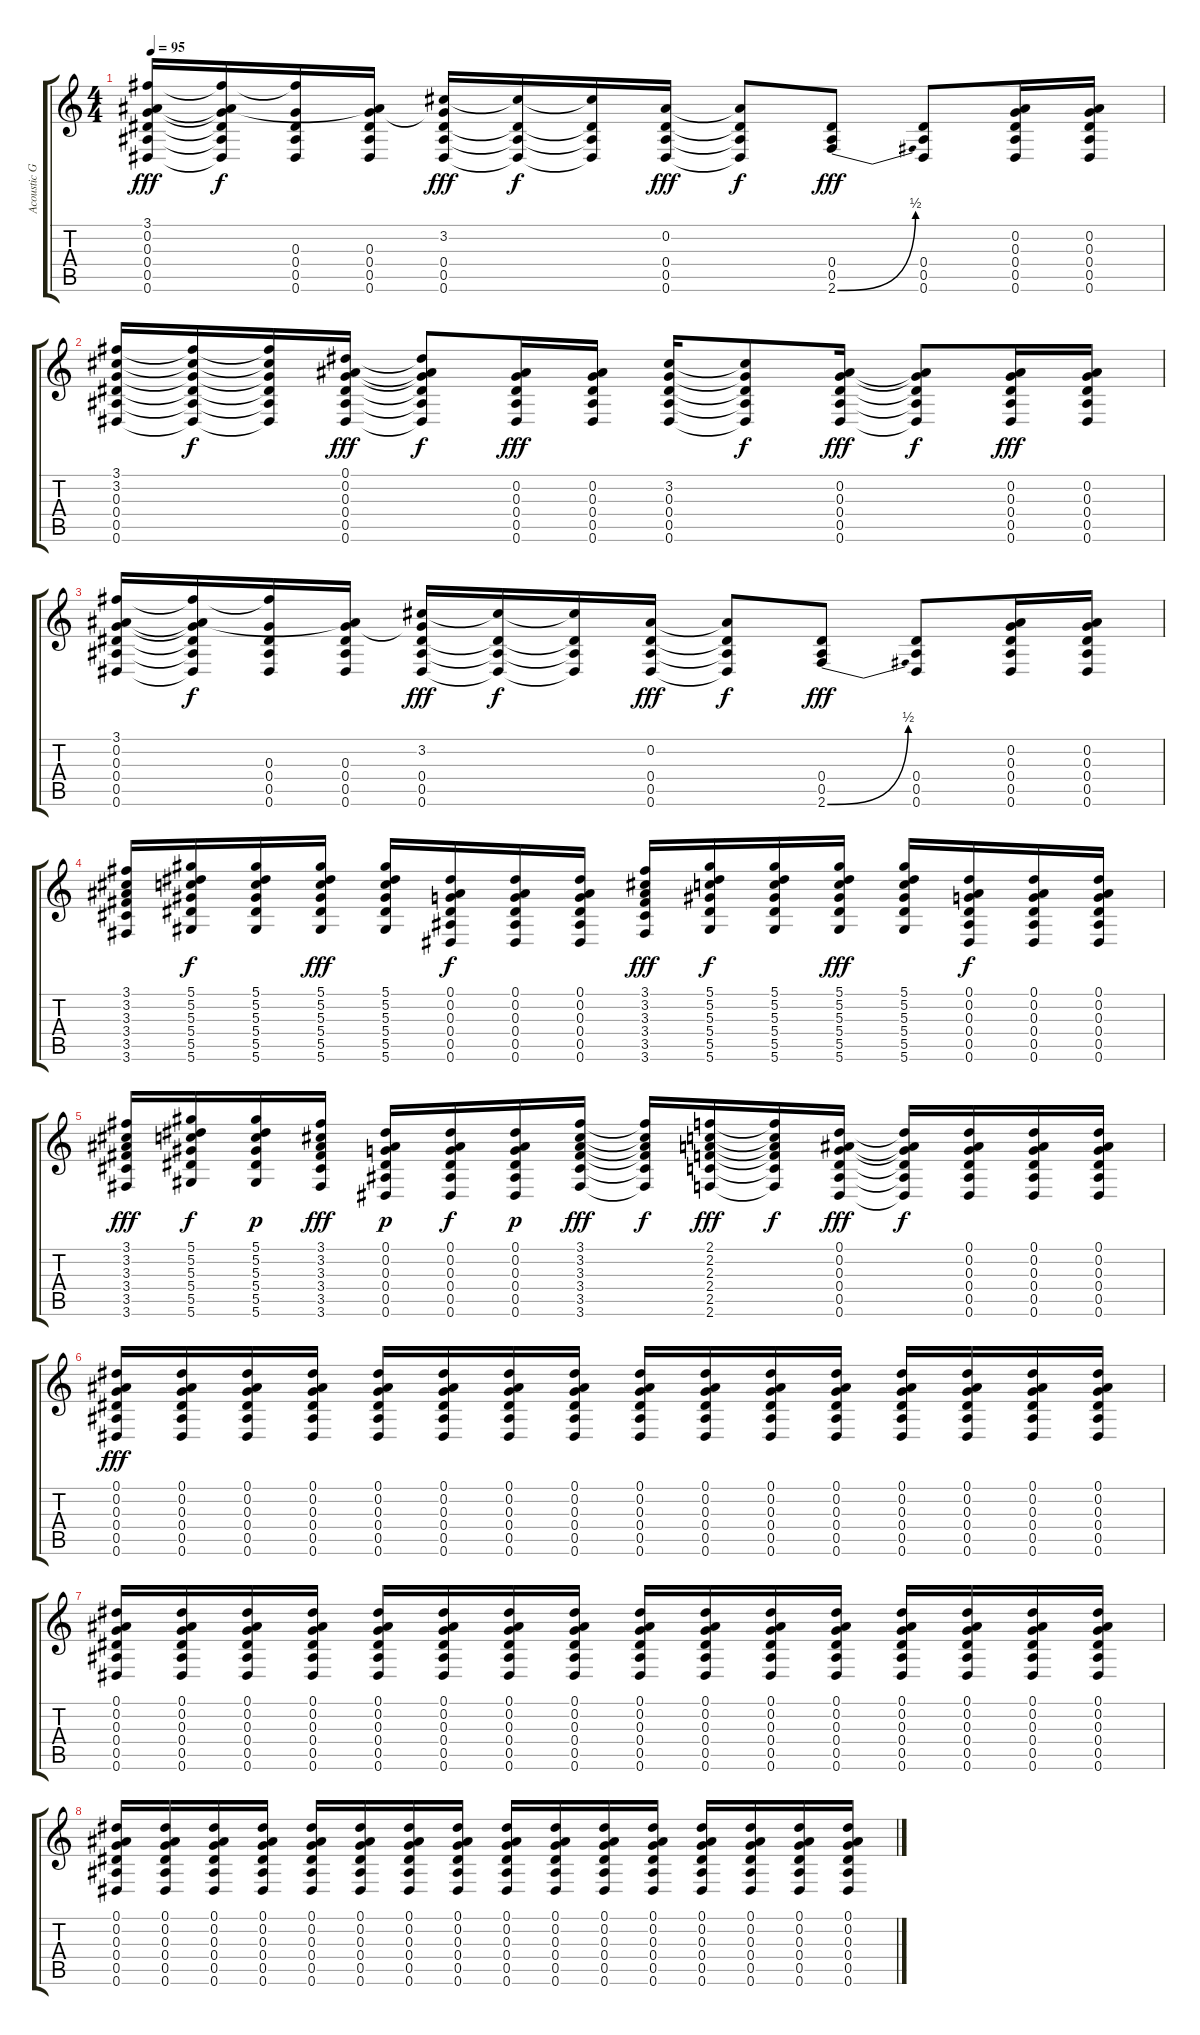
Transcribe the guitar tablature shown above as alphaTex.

\track ("Acoustic Guitar" "Acoustic G") {instrument acousticguitarsteel}
\staff {score tabs}
\tuning (Eb4 Bb3 G3 Eb3 Bb2 Eb2) {hide}
\ts (4 4)
\tempo 95
\clef g2
\ks c
(3.1 0.2 0.3 0.4 0.5 0.6).16{dy fff} (3.1{t} 0.2{t} 0.3{t} 0.4{t} 0.5{t} 0.6{t}).16{dy f} (3.1{t} 0.3 0.4 0.5 0.6).16 (0.2{t} 0.3 0.4 0.5 0.6).16 (3.2 0.3{t} 0.4 0.5 0.6).16{dy fff} (3.2{t} 0.4{t} 0.5{t} 0.6{t}).16{dy f} (3.2{t} 0.4{t} 0.5{t} 0.6{t}).16 (0.2 0.4 0.5 0.6).16{dy fff} (0.2{t} 0.4{t} 0.5{t} 0.6{t}).8{dy f} (0.4 0.5 2.6{be (bend 0 0 60 2)}).8{dy fff} (0.4 0.5 0.6).8 (0.2 0.3 0.4 0.5 0.6).16 (0.2 0.3 0.4 0.5 0.6).16 |
(3.1 3.2 0.3 0.4 0.5 0.6).16 (3.1{t} 3.2{t} 0.3{t} 0.4{t} 0.5{t} 0.6{t}).16{dy f} (3.1{t} 3.2{t} 0.3{t} 0.4{t} 0.5{t} 0.6{t}).16 (0.1 0.2 0.3 0.4 0.5 0.6).16{dy fff} (0.1{t} 0.2{t} 0.3{t} 0.4{t} 0.5{t} 0.6{t}).8{dy f} (0.2 0.3 0.4 0.5 0.6).16{dy fff} (0.2 0.3 0.4 0.5 0.6).16 (3.2 0.3 0.4 0.5 0.6).16 (3.2{t} 0.3{t} 0.4{t} 0.5{t} 0.6{t}).8{dy f} (0.2 0.3 0.4 0.5 0.6).16{dy fff} (0.2{t} 0.3{t} 0.4{t} 0.5{t} 0.6{t}).8{dy f} (0.2 0.3 0.4 0.5 0.6).16{dy fff} (0.2 0.3 0.4 0.5 0.6).16 |
(3.1 0.2 0.3 0.4 0.5 0.6).16 (3.1{t} 0.2{t} 0.3{t} 0.4{t} 0.5{t} 0.6{t}).16{dy f} (3.1{t} 0.3 0.4 0.5 0.6).16 (0.2{t} 0.3 0.4 0.5 0.6).16 (3.2 0.3{t} 0.4 0.5 0.6).16{dy fff} (3.2{t} 0.4{t} 0.5{t} 0.6{t}).16{dy f} (3.2{t} 0.4{t} 0.5{t} 0.6{t}).16 (0.2 0.4 0.5 0.6).16{dy fff} (0.2{t} 0.4{t} 0.5{t} 0.6{t}).8{dy f} (0.4 0.5 2.6{be (bend 0 0 60 2)}).8{dy fff} (0.4 0.5 0.6).8 (0.2 0.3 0.4 0.5 0.6).16 (0.2 0.3 0.4 0.5 0.6).16 |
(3.1 3.2 3.3 3.4 3.5 3.6).16 (5.1 5.2 5.3 5.4 5.5 5.6).16{dy f} (5.1 5.2 5.3 5.4 5.5 5.6).16 (5.1 5.2 5.3 5.4 5.5 5.6).16{dy fff} (5.1 5.2 5.3 5.4 5.5 5.6).16 (0.1 0.2 0.3 0.4 0.5 0.6).16{dy f} (0.1 0.2 0.3 0.4 0.5 0.6).16 (0.1 0.2 0.3 0.4 0.5 0.6).16 (3.1 3.2 3.3 3.4 3.5 3.6).16{dy fff} (5.1 5.2 5.3 5.4 5.5 5.6).16{dy f} (5.1 5.2 5.3 5.4 5.5 5.6).16 (5.1 5.2 5.3 5.4 5.5 5.6).16{dy fff} (5.1 5.2 5.3 5.4 5.5 5.6).16 (0.1 0.2 0.3 0.4 0.5 0.6).16{dy f} (0.1 0.2 0.3 0.4 0.5 0.6).16 (0.1 0.2 0.3 0.4 0.5 0.6).16 |
(3.1 3.2 3.3 3.4 3.5 3.6).16{dy fff} (5.1 5.2 5.3 5.4 5.5 5.6).16{dy f} (5.1 5.2 5.3 5.4 5.5 5.6).16{dy p} (3.1 3.2 3.3 3.4 3.5 3.6).16{dy fff} (0.1 0.2 0.3 0.4 0.5 0.6).16{dy p} (0.1 0.2 0.3 0.4 0.5 0.6).16{dy f} (0.1 0.2 0.3 0.4 0.5 0.6).16{dy p} (3.1 3.2 3.3 3.4 3.5 3.6).16{dy fff} (3.1{t} 3.2{t} 3.3{t} 3.4{t} 3.5{t} 3.6{t}).16{dy f} (2.1 2.2 2.3 2.4 2.5 2.6).16{dy fff} (2.1{t} 2.2{t} 2.3{t} 2.4{t} 2.5{t} 2.6{t}).16{dy f} (0.1 0.2 0.3 0.4 0.5 0.6).16{dy fff} (0.1{t} 0.2{t} 0.3{t} 0.4{t} 0.5{t} 0.6{t}).16{dy f} (0.1 0.2 0.3 0.4 0.5 0.6).16 (0.1 0.2 0.3 0.4 0.5 0.6).16 (0.1 0.2 0.3 0.4 0.5 0.6).16 |
(0.1 0.2 0.3 0.4 0.5 0.6).16{dy fff} (0.1 0.2 0.3 0.4 0.5 0.6).16 (0.1 0.2 0.3 0.4 0.5 0.6).16 (0.1 0.2 0.3 0.4 0.5 0.6).16 (0.1 0.2 0.3 0.4 0.5 0.6).16 (0.1 0.2 0.3 0.4 0.5 0.6).16 (0.1 0.2 0.3 0.4 0.5 0.6).16 (0.1 0.2 0.3 0.4 0.5 0.6).16 (0.1 0.2 0.3 0.4 0.5 0.6).16 (0.1 0.2 0.3 0.4 0.5 0.6).16 (0.1 0.2 0.3 0.4 0.5 0.6).16 (0.1 0.2 0.3 0.4 0.5 0.6).16 (0.1 0.2 0.3 0.4 0.5 0.6).16 (0.1 0.2 0.3 0.4 0.5 0.6).16 (0.1 0.2 0.3 0.4 0.5 0.6).16 (0.1 0.2 0.3 0.4 0.5 0.6).16 |
(0.1 0.2 0.3 0.4 0.5 0.6).16 (0.1 0.2 0.3 0.4 0.5 0.6).16 (0.1 0.2 0.3 0.4 0.5 0.6).16 (0.1 0.2 0.3 0.4 0.5 0.6).16 (0.1 0.2 0.3 0.4 0.5 0.6).16 (0.1 0.2 0.3 0.4 0.5 0.6).16 (0.1 0.2 0.3 0.4 0.5 0.6).16 (0.1 0.2 0.3 0.4 0.5 0.6).16 (0.1 0.2 0.3 0.4 0.5 0.6).16 (0.1 0.2 0.3 0.4 0.5 0.6).16 (0.1 0.2 0.3 0.4 0.5 0.6).16 (0.1 0.2 0.3 0.4 0.5 0.6).16 (0.1 0.2 0.3 0.4 0.5 0.6).16 (0.1 0.2 0.3 0.4 0.5 0.6).16 (0.1 0.2 0.3 0.4 0.5 0.6).16 (0.1 0.2 0.3 0.4 0.5 0.6).16 |
(0.1 0.2 0.3 0.4 0.5 0.6).16 (0.1 0.2 0.3 0.4 0.5 0.6).16 (0.1 0.2 0.3 0.4 0.5 0.6).16 (0.1 0.2 0.3 0.4 0.5 0.6).16 (0.1 0.2 0.3 0.4 0.5 0.6).16 (0.1 0.2 0.3 0.4 0.5 0.6).16 (0.1 0.2 0.3 0.4 0.5 0.6).16 (0.1 0.2 0.3 0.4 0.5 0.6).16 (0.1 0.2 0.3 0.4 0.5 0.6).16 (0.1 0.2 0.3 0.4 0.5 0.6).16 (0.1 0.2 0.3 0.4 0.5 0.6).16 (0.1 0.2 0.3 0.4 0.5 0.6).16 (0.1 0.2 0.3 0.4 0.5 0.6).16 (0.1 0.2 0.3 0.4 0.5 0.6).16 (0.1 0.2 0.3 0.4 0.5 0.6).16 (0.1 0.2 0.3 0.4 0.5 0.6).16
